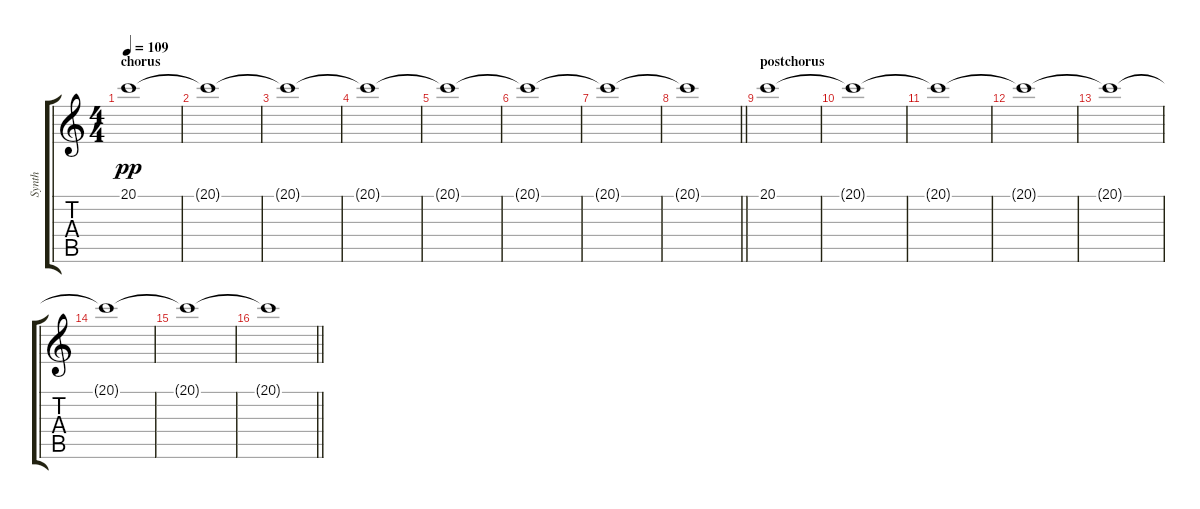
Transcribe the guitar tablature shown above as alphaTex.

\track ("Synth" "Synth") {instrument pad8sweep}
\staff {score tabs}
\tuning (E4 B3 G3 D3 A2 E2) {hide}
\ts (4 4)
\section ("" "chorus")
\tempo 109
\clef g2
\ks c
20.1.1{dy pp} |
20.1{t}.1 |
20.1{t}.1 |
20.1{t}.1 |
20.1{t}.1 |
20.1{t}.1 |
20.1{t}.1 |
\barLineRight lightlight
20.1{t}.1 |
\section ("" "postchorus")
20.1.1 |
20.1{t}.1 |
20.1{t}.1 |
20.1{t}.1 |
20.1{t}.1 |
20.1{t}.1 |
20.1{t}.1 |
\barLineRight lightlight
20.1{t}.1
